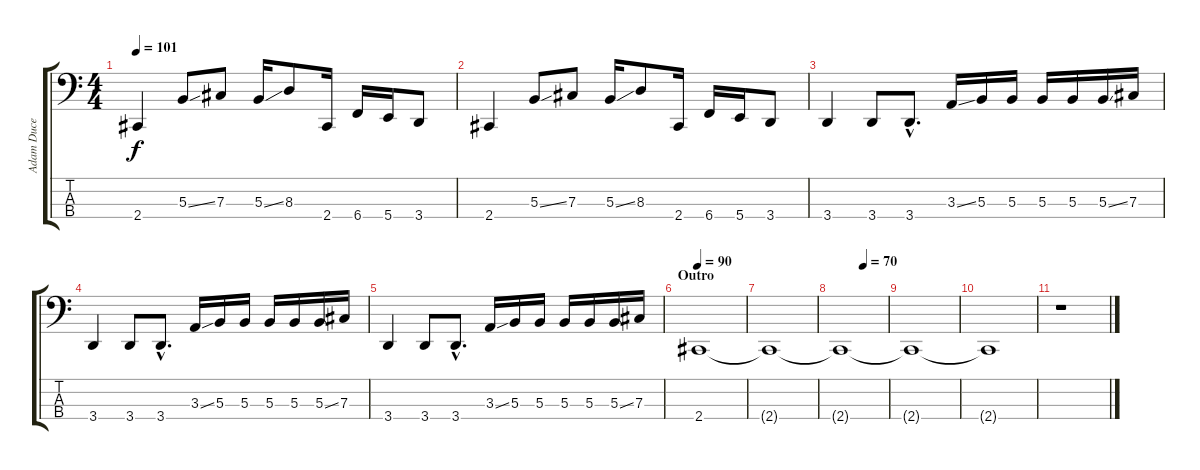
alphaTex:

\track ("Adam Duce" "Adam Duce") {instrument electricbasspick}
\staff {score tabs}
\tuning (E2 B1 Gb1 B0) {hide}
\ts (4 4)
\tempo 101
\clef f4
\ks c
2.4.4{dy f} 5.3{ss}.8 7.3.8 5.3{ss}.16 8.3.8 2.4.16 6.4.16 5.4.16 3.4.8 |
2.4.4 5.3{ss}.8 7.3.8 5.3{ss}.16 8.3.8 2.4.16 6.4.16 5.4.16 3.4.8 |
3.4.4 3.4.8 3.4{hac}.8{d} 3.3{ss}.16 5.3.16 5.3.16 5.3.16 5.3.16 5.3{ss}.16 7.3.16 |
3.4.4 3.4.8 3.4{hac}.8{d} 3.3{ss}.16 5.3.16 5.3.16 5.3.16 5.3.16 5.3{ss}.16 7.3.16 |
3.4.4 3.4.8 3.4{hac}.8{d} 3.3{ss}.16 5.3.16 5.3.16 5.3.16 5.3.16 5.3{ss}.16 7.3.16 |
\section ("" "Outro")
\tempo 90
2.4.1{volume 0} |
2.4{t}.1 |
\tempo (70 0.5)
2.4{t}.1 |
2.4{t}.1 |
2.4{t}.1 |
r.1
